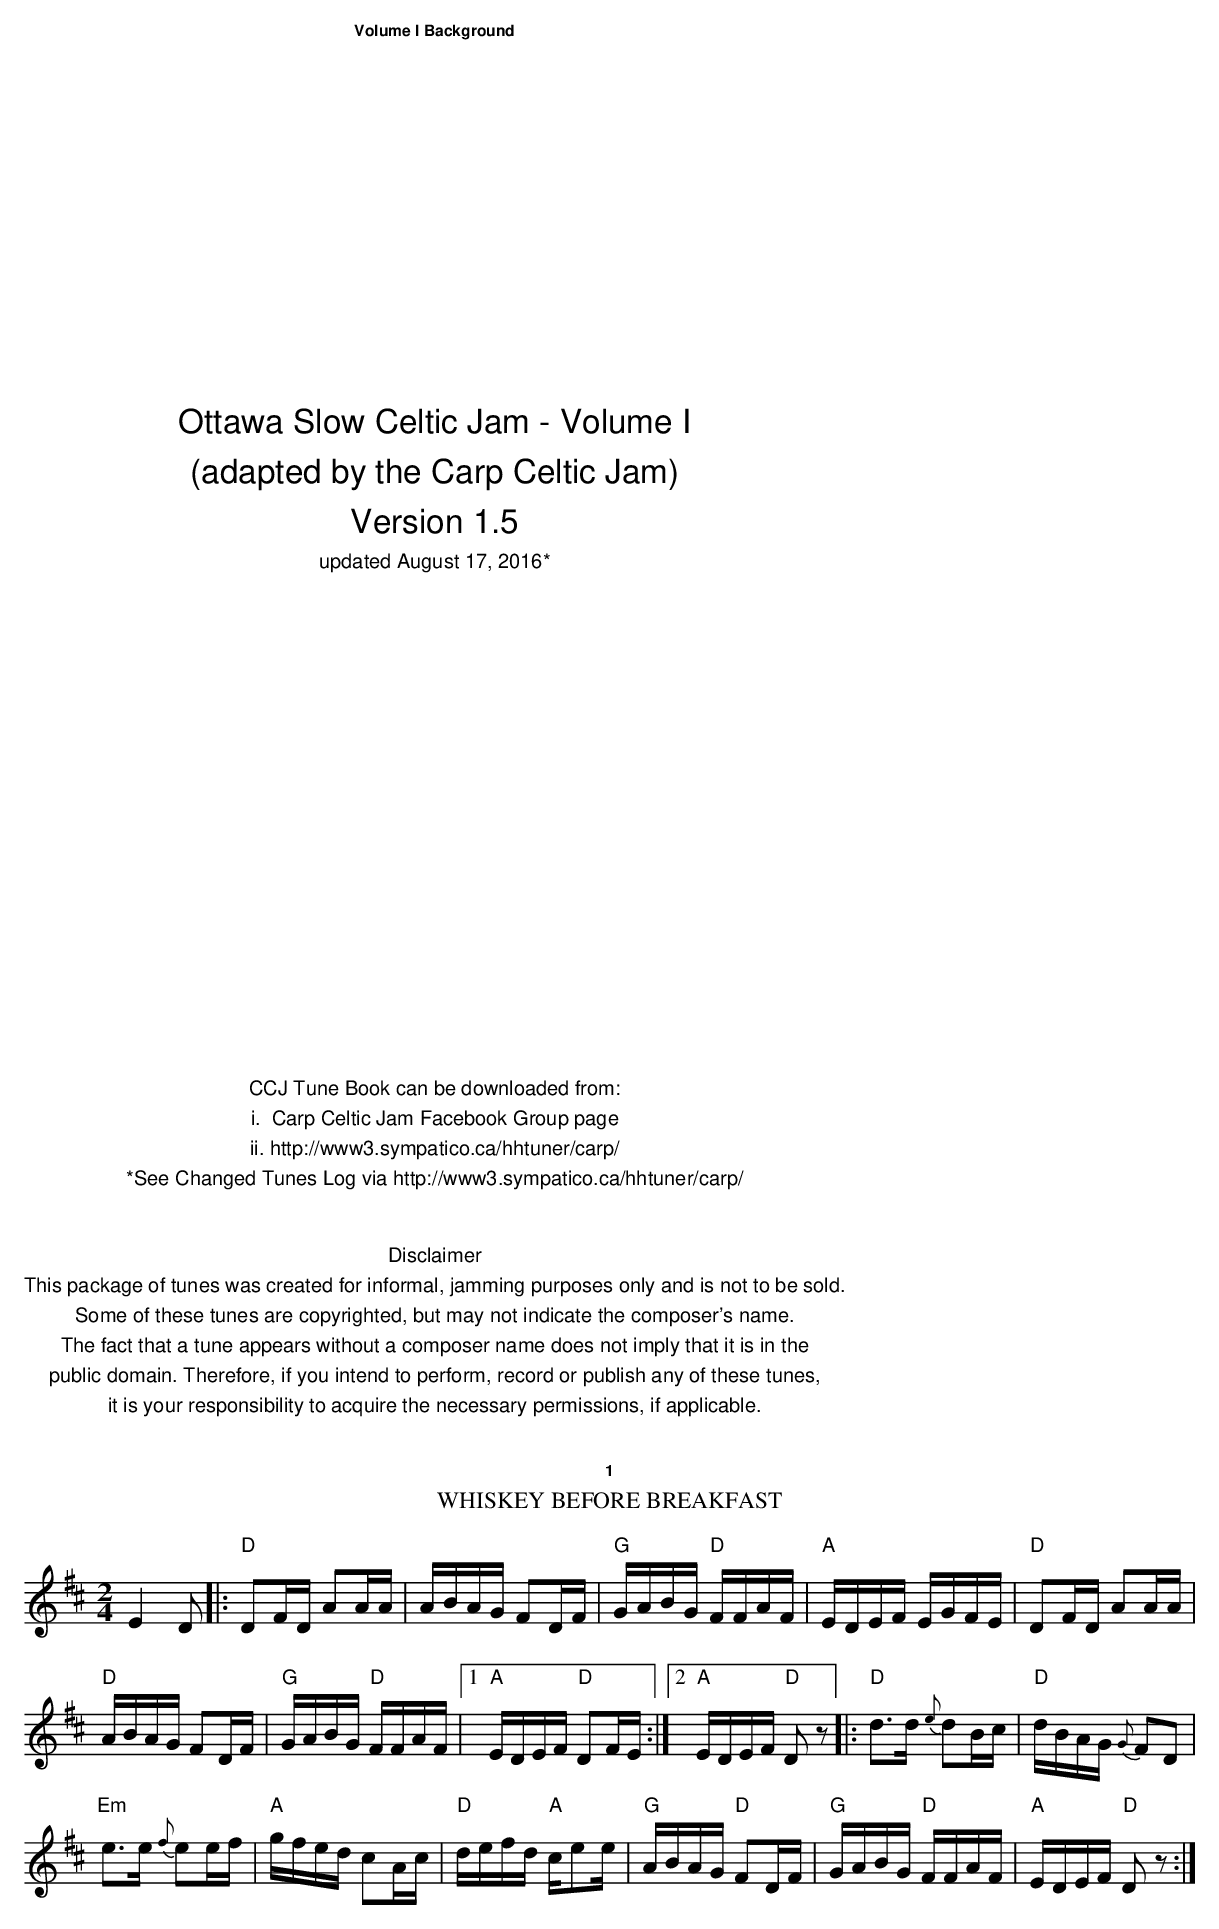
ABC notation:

X:1
T:Whiskey Before Breakfast
M:2/4
L:1/16
K:D
Q:1/4=60
E4D2|:"D"D2FD A2AA|ABAG F2DF|"G"GABG "D"FFAF|"A"EDEF EGFE|"D"D2FD A2AA|
"D"ABAG F2DF|"G"GABG "D"FFAF|[1"A"EDEF "D"D2FE:|[2 "A"EDEF "D"D2z2|:"D"d3d {e}d2Bc|"D"dBAG {G}F2D2|
"Em"e3e {f}e2ef|"A"gfed c2Ac|"D"defd "A"ce2e|"G"ABAG "D"F2DF|"G"GABG "D"FFAF|"A"EDEF "D"D2z2:|
